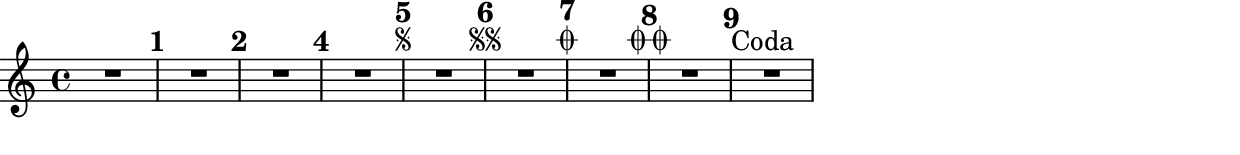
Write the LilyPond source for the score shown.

%% Generated by lilypond-book
%% Options: [exampleindent=10.16\mm,indent=0\mm,line-width=160\mm,paper-height=845.047\pt,paper-width=597.508\pt,papersize='(cons (* 597.508 pt) (* 845.047 pt))]
\include "lilypond-book-preamble.ly"


% ****************************************************************
% Start cut-&-pastable-section
% ****************************************************************

#(ly:set-option 'eps-box-padding 3.000000)



\paper {
  #(set-paper-size '(cons (* 597.508 pt) (* 845.047 pt)))
  indent = 0\mm
  line-width = 160\mm
  % offset the left padding, also add 1mm as lilypond creates cropped
  % images with a little space on the right
  line-width = #(- line-width (* mm  3.000000) (* mm 1))
}

\layout {
  
}




% ****************************************************************
% ly snippet:
% ****************************************************************
\sourcefilename "/lilypond-2.25.16/input/regression/mark-tracking-conflict-default-rehearsal-mark.ly"
\sourcefileline 0
\version "2.23.6"
#(ly:set-option 'warning-as-error #t)

\header {
  texidoc = "LilyPond issues warnings when @code{\\mark \\default}
conflicts with certain other simultaneous marks, and engraves only the
first.

Rehearsal marks 1, 2, and@tie{}4 should appear alone.  Rehearsal marks
5 to@tie{}9 should appear with various performance marks."
}

\layout {
  \context {
    \Score
    rehearsalMarkFormatter = #format-mark-numbers
  }
}

\parallelMusic upper,lower {
  R1 \mark \default |
  R1 \mark "A!"     |
  #(ly:expect-warning (ly:translate-cpp-warning-scheme
                       "conflict with event: `%s'") "rehearsal-mark-event")
  #(ly:expect-warning (ly:translate-cpp-warning-scheme
                       "discarding event: `%s'") "ad-hoc-mark-event")

  R1 \mark \default |
  R1 \mark \default |
  %% no warning

  R1 \mark \default |
  R1 \mark 4        |
  %% no warning

  R1 \mark \default |
  R1 \segnoMark \default |
  %% no warning

  R1 \mark \default |
  R1 \segnoMark 2 |
  %% no warning

  R1 \mark \default |
  R1 \codaMark \default |
  %% no warning

  R1 \mark \default |
  R1 \codaMark 2 |
  %% no warning

  R1 \mark \default |
  R1 \sectionLabel "Coda" |
  %% no warning

  R1 |
  R1 |
}

\new Staff <<
  \new Voice \upper
  \new Voice \lower
>>



% ****************************************************************
% end ly snippet
% ****************************************************************
